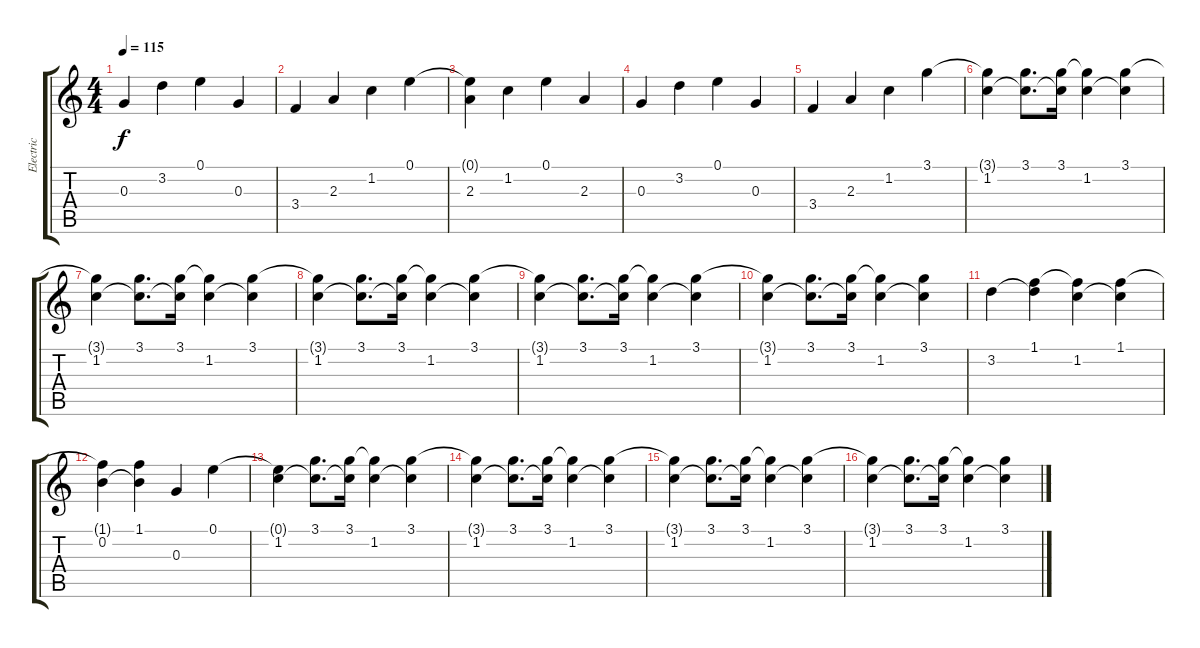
\track ("Electric" "Electric") {instrument overdrivenguitar}
\staff {score tabs}
\tuning (E4 B3 G3 D3 A2 E2) {hide}
\ts (4 4)
\tempo 115
\clef g2
\ks c
0.3.4{dy f} 3.2.4 0.1.4 0.3.4 |
3.4.4 2.3.4 1.2.4 0.1.4 |
(0.1{t} 2.3).4 1.2.4 0.1.4 2.3.4 |
0.3.4 3.2.4 0.1.4 0.3.4 |
3.4.4 2.3.4 1.2.4 3.1.4 |
(3.1{t} 1.2).4 (3.1 1.2{t}).8{d} (3.1 1.2{t}).16 (3.1{t} 1.2).4 (3.1 1.2{t}).4 |
(3.1{t} 1.2).4 (3.1 1.2{t}).8{d} (3.1 1.2{t}).16 (3.1{t} 1.2).4 (3.1 1.2{t}).4 |
(3.1{t} 1.2).4 (3.1 1.2{t}).8{d} (3.1 1.2{t}).16 (3.1{t} 1.2).4 (3.1 1.2{t}).4 |
(3.1{t} 1.2).4 (3.1 1.2{t}).8{d} (3.1 1.2{t}).16 (3.1{t} 1.2).4 (3.1 1.2{t}).4 |
(3.1{t} 1.2).4 (3.1 1.2{t}).8{d} (3.1 1.2{t}).16 (3.1{t} 1.2).4 (3.1 1.2{t}).4 |
3.2.4 (1.1 3.2{t}).4 (1.1{t} 1.2).4 (1.1 1.2{t}).4 |
(1.1{t} 0.2).4 (1.1 0.2{t}).4 0.3.4 0.1.4 |
(0.1{t} 1.2).4 (3.1 1.2{t}).8{d} (3.1 1.2{t}).16 (3.1{t} 1.2).4 (3.1 1.2{t}).4 |
(3.1{t} 1.2).4 (3.1 1.2{t}).8{d} (3.1 1.2{t}).16 (3.1{t} 1.2).4 (3.1 1.2{t}).4 |
(3.1{t} 1.2).4 (3.1 1.2{t}).8{d} (3.1 1.2{t}).16 (3.1{t} 1.2).4 (3.1 1.2{t}).4 |
(3.1{t} 1.2).4 (3.1 1.2{t}).8{d} (3.1 1.2{t}).16 (3.1{t} 1.2).4 (3.1 1.2{t}).4
